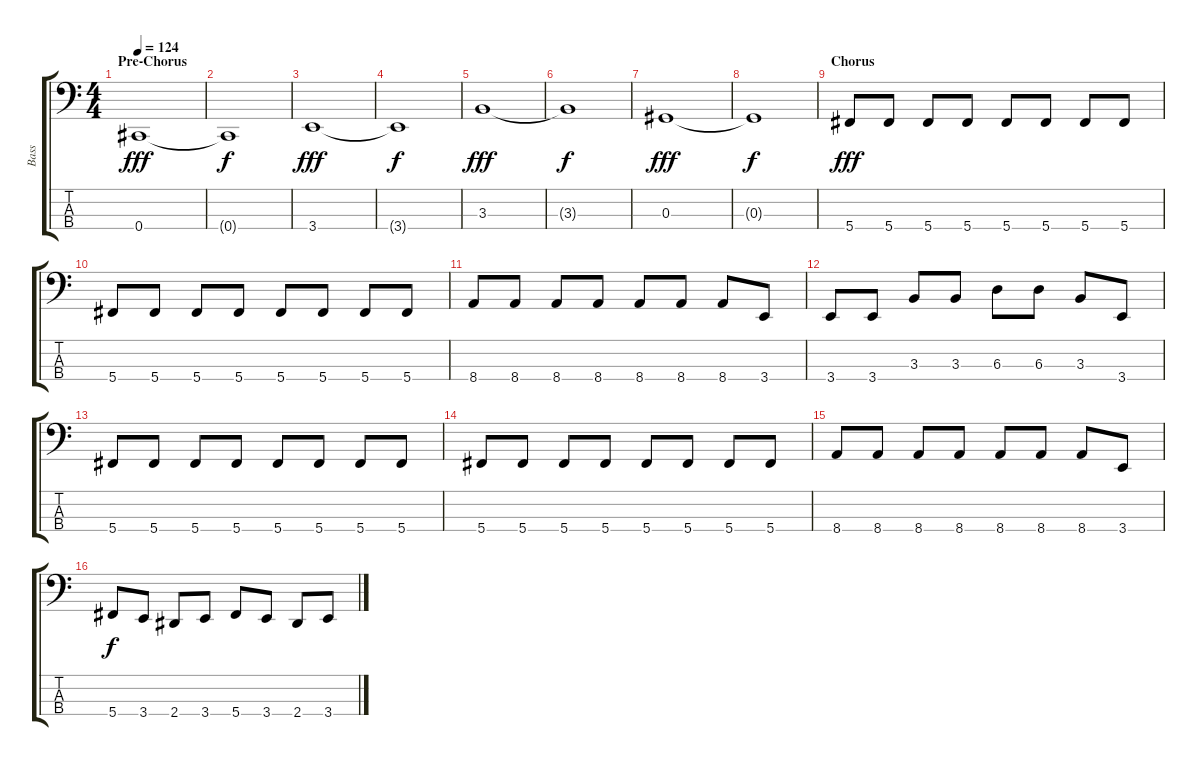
\track ("Bass" "Bass") {instrument electricbassfinger}
\staff {score tabs}
\tuning (Gb2 Db2 Ab1 Db1) {hide}
\ts (4 4)
\section ("" "Pre-Chorus")
\tempo 124
\clef f4
\ks c
0.4.1{dy fff instrument synthstrings2} |
0.4{t}.1{dy f} |
3.4.1{dy fff instrument synthstrings2} |
3.4{t}.1{dy f} |
3.3.1{dy fff instrument synthstrings2} |
3.3{t}.1{dy f} |
0.3.1{dy fff instrument synthstrings2} |
0.3{t}.1{dy f} |
\section ("" "Chorus")
5.4.8{dy fff instrument electricbassfinger} 5.4.8 5.4.8 5.4.8 5.4.8 5.4.8 5.4.8 5.4.8 |
5.4.8 5.4.8 5.4.8 5.4.8 5.4.8 5.4.8 5.4.8 5.4.8 |
8.4.8 8.4.8 8.4.8 8.4.8 8.4.8 8.4.8 8.4.8 3.4.8 |
3.4.8 3.4.8 3.3.8 3.3.8 6.3.8 6.3.8 3.3.8 3.4.8 |
5.4.8 5.4.8 5.4.8 5.4.8 5.4.8 5.4.8 5.4.8 5.4.8 |
5.4.8 5.4.8 5.4.8 5.4.8 5.4.8 5.4.8 5.4.8 5.4.8 |
8.4.8 8.4.8 8.4.8 8.4.8 8.4.8 8.4.8 8.4.8 3.4.8 |
5.4.8{dy f} 3.4.8 2.4.8 3.4.8 5.4.8 3.4.8 2.4.8 3.4.8
